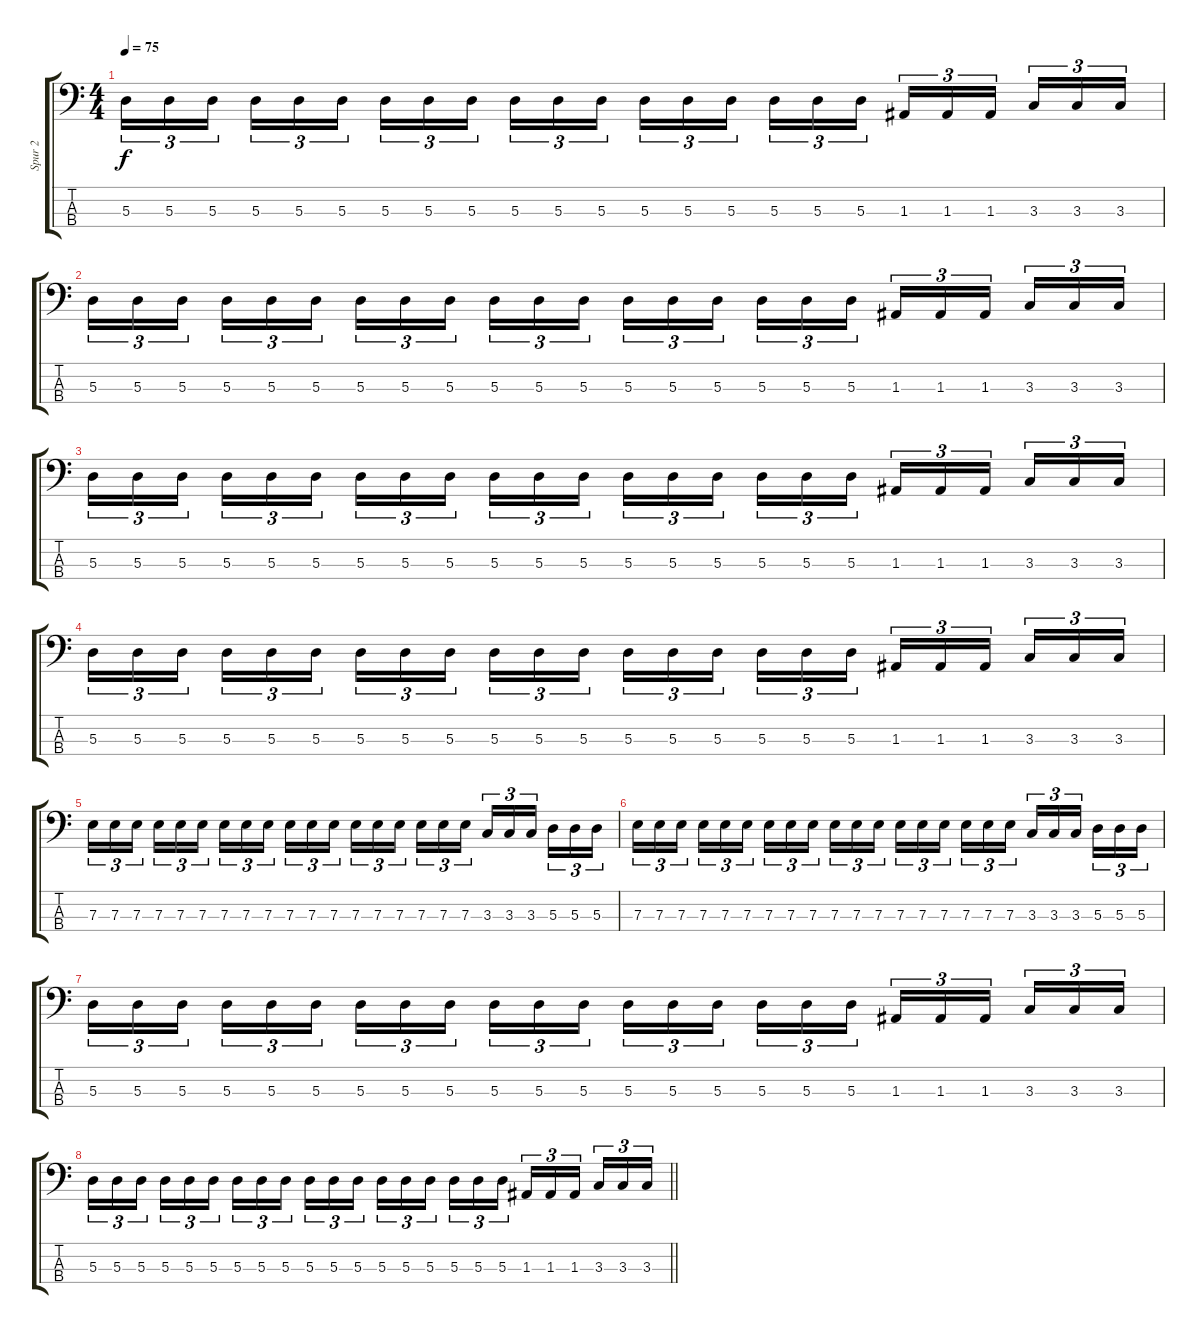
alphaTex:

\track ("Spur 2" "Spur 2") {instrument electricbassfinger}
\staff {score tabs}
\tuning (G2 D2 A1 E1) {hide}
\ts (4 4)
\tempo 75
\clef f4
\ks c
5.3.16{tu (3 2) dy f} 5.3.16{tu (3 2)} 5.3.16{tu (3 2)} 5.3.16{tu (3 2)} 5.3.16{tu (3 2)} 5.3.16{tu (3 2)} 5.3.16{tu (3 2)} 5.3.16{tu (3 2)} 5.3.16{tu (3 2)} 5.3.16{tu (3 2)} 5.3.16{tu (3 2)} 5.3.16{tu (3 2)} 5.3.16{tu (3 2)} 5.3.16{tu (3 2)} 5.3.16{tu (3 2)} 5.3.16{tu (3 2)} 5.3.16{tu (3 2)} 5.3.16{tu (3 2)} 1.3.16{tu (3 2)} 1.3.16{tu (3 2)} 1.3.16{tu (3 2)} 3.3.16{tu (3 2)} 3.3.16{tu (3 2)} 3.3.16{tu (3 2)} |
5.3.16{tu (3 2)} 5.3.16{tu (3 2)} 5.3.16{tu (3 2)} 5.3.16{tu (3 2)} 5.3.16{tu (3 2)} 5.3.16{tu (3 2)} 5.3.16{tu (3 2)} 5.3.16{tu (3 2)} 5.3.16{tu (3 2)} 5.3.16{tu (3 2)} 5.3.16{tu (3 2)} 5.3.16{tu (3 2)} 5.3.16{tu (3 2)} 5.3.16{tu (3 2)} 5.3.16{tu (3 2)} 5.3.16{tu (3 2)} 5.3.16{tu (3 2)} 5.3.16{tu (3 2)} 1.3.16{tu (3 2)} 1.3.16{tu (3 2)} 1.3.16{tu (3 2)} 3.3.16{tu (3 2)} 3.3.16{tu (3 2)} 3.3.16{tu (3 2)} |
5.3.16{tu (3 2)} 5.3.16{tu (3 2)} 5.3.16{tu (3 2)} 5.3.16{tu (3 2)} 5.3.16{tu (3 2)} 5.3.16{tu (3 2)} 5.3.16{tu (3 2)} 5.3.16{tu (3 2)} 5.3.16{tu (3 2)} 5.3.16{tu (3 2)} 5.3.16{tu (3 2)} 5.3.16{tu (3 2)} 5.3.16{tu (3 2)} 5.3.16{tu (3 2)} 5.3.16{tu (3 2)} 5.3.16{tu (3 2)} 5.3.16{tu (3 2)} 5.3.16{tu (3 2)} 1.3.16{tu (3 2)} 1.3.16{tu (3 2)} 1.3.16{tu (3 2)} 3.3.16{tu (3 2)} 3.3.16{tu (3 2)} 3.3.16{tu (3 2)} |
5.3.16{tu (3 2)} 5.3.16{tu (3 2)} 5.3.16{tu (3 2)} 5.3.16{tu (3 2)} 5.3.16{tu (3 2)} 5.3.16{tu (3 2)} 5.3.16{tu (3 2)} 5.3.16{tu (3 2)} 5.3.16{tu (3 2)} 5.3.16{tu (3 2)} 5.3.16{tu (3 2)} 5.3.16{tu (3 2)} 5.3.16{tu (3 2)} 5.3.16{tu (3 2)} 5.3.16{tu (3 2)} 5.3.16{tu (3 2)} 5.3.16{tu (3 2)} 5.3.16{tu (3 2)} 1.3.16{tu (3 2)} 1.3.16{tu (3 2)} 1.3.16{tu (3 2)} 3.3.16{tu (3 2)} 3.3.16{tu (3 2)} 3.3.16{tu (3 2)} |
7.3.16{tu (3 2)} 7.3.16{tu (3 2)} 7.3.16{tu (3 2)} 7.3.16{tu (3 2)} 7.3.16{tu (3 2)} 7.3.16{tu (3 2)} 7.3.16{tu (3 2)} 7.3.16{tu (3 2)} 7.3.16{tu (3 2)} 7.3.16{tu (3 2)} 7.3.16{tu (3 2)} 7.3.16{tu (3 2)} 7.3.16{tu (3 2)} 7.3.16{tu (3 2)} 7.3.16{tu (3 2)} 7.3.16{tu (3 2)} 7.3.16{tu (3 2)} 7.3.16{tu (3 2)} 3.3.16{tu (3 2)} 3.3.16{tu (3 2)} 3.3.16{tu (3 2)} 5.3.16{tu (3 2)} 5.3.16{tu (3 2)} 5.3.16{tu (3 2)} |
7.3.16{tu (3 2)} 7.3.16{tu (3 2)} 7.3.16{tu (3 2)} 7.3.16{tu (3 2)} 7.3.16{tu (3 2)} 7.3.16{tu (3 2)} 7.3.16{tu (3 2)} 7.3.16{tu (3 2)} 7.3.16{tu (3 2)} 7.3.16{tu (3 2)} 7.3.16{tu (3 2)} 7.3.16{tu (3 2)} 7.3.16{tu (3 2)} 7.3.16{tu (3 2)} 7.3.16{tu (3 2)} 7.3.16{tu (3 2)} 7.3.16{tu (3 2)} 7.3.16{tu (3 2)} 3.3.16{tu (3 2)} 3.3.16{tu (3 2)} 3.3.16{tu (3 2)} 5.3.16{tu (3 2)} 5.3.16{tu (3 2)} 5.3.16{tu (3 2)} |
5.3.16{tu (3 2)} 5.3.16{tu (3 2)} 5.3.16{tu (3 2)} 5.3.16{tu (3 2)} 5.3.16{tu (3 2)} 5.3.16{tu (3 2)} 5.3.16{tu (3 2)} 5.3.16{tu (3 2)} 5.3.16{tu (3 2)} 5.3.16{tu (3 2)} 5.3.16{tu (3 2)} 5.3.16{tu (3 2)} 5.3.16{tu (3 2)} 5.3.16{tu (3 2)} 5.3.16{tu (3 2)} 5.3.16{tu (3 2)} 5.3.16{tu (3 2)} 5.3.16{tu (3 2)} 1.3.16{tu (3 2)} 1.3.16{tu (3 2)} 1.3.16{tu (3 2)} 3.3.16{tu (3 2)} 3.3.16{tu (3 2)} 3.3.16{tu (3 2)} |
\barLineRight lightlight
5.3.16{tu (3 2)} 5.3.16{tu (3 2)} 5.3.16{tu (3 2)} 5.3.16{tu (3 2)} 5.3.16{tu (3 2)} 5.3.16{tu (3 2)} 5.3.16{tu (3 2)} 5.3.16{tu (3 2)} 5.3.16{tu (3 2)} 5.3.16{tu (3 2)} 5.3.16{tu (3 2)} 5.3.16{tu (3 2)} 5.3.16{tu (3 2)} 5.3.16{tu (3 2)} 5.3.16{tu (3 2)} 5.3.16{tu (3 2)} 5.3.16{tu (3 2)} 5.3.16{tu (3 2)} 1.3.16{tu (3 2)} 1.3.16{tu (3 2)} 1.3.16{tu (3 2)} 3.3.16{tu (3 2)} 3.3.16{tu (3 2)} 3.3.16{tu (3 2)}
